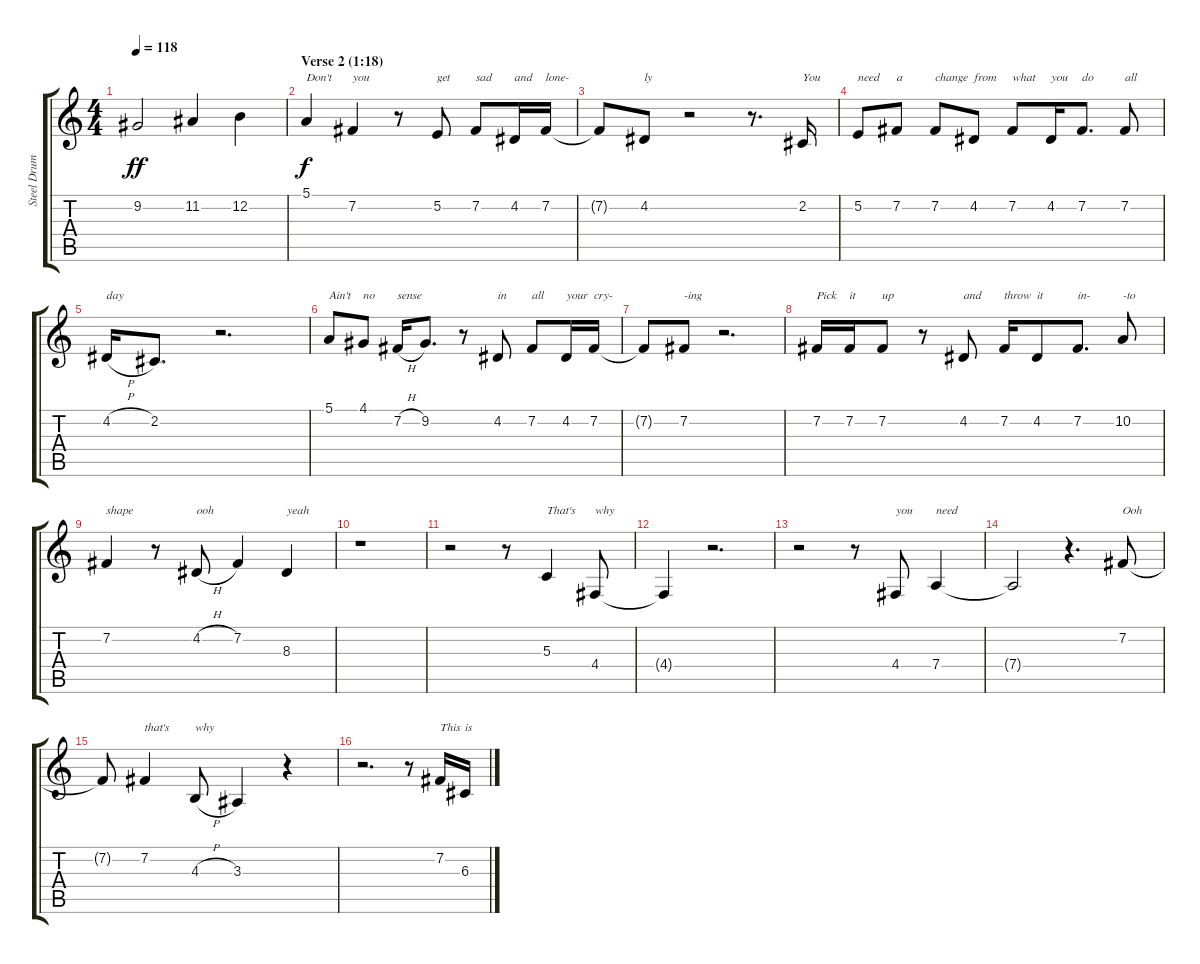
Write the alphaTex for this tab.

\track ("Steel Drums" "Steel Drum") {instrument steeldrums}
\staff {score tabs}
\tuning (E4 B3 G3 D3 A2 E2) {hide}
\ts (4 4)
\tempo 118
\clef g2
\ks c
9.2.2{dy ff} 11.2.4 12.2.4 |
\section ("" "Verse 2 (1:18)")
5.1.4{txt "Don't" dy f} 7.2.4{txt "you"} r.8 5.2.8{txt "get"} 7.2.8{txt "sad"} 4.2.16{txt "and"} 7.2.16{txt "lone-"} |
7.2{t}.8 4.2.8{txt "ly"} r.2 r.8{d} 2.2.16{txt "You"} |
5.2.8{txt "need"} 7.2.8{txt "a"} 7.2.8{txt "change"} 4.2.8{txt "from"} 7.2.8{txt "what"} 4.2.16{txt "you"} 7.2.8{d txt "do"} 7.2.8{txt "all"} |
4.2{h}.16{txt "day"} 2.2.8{d} r.2{d} |
5.1.8{txt "Ain't"} 4.1.8{txt "no"} 7.2{h}.16{txt "sense"} 9.2.8{d} r.8 4.2.8{txt "in"} 7.2.8{txt "all"} 4.2.16{txt "your"} 7.2.16{txt "cry-"} |
7.2{t}.8 7.2.8{txt "-ing"} r.2{d} |
7.2.16{txt "Pick"} 7.2.16{txt "it"} 7.2.8{txt "up"} r.8 4.2.8{txt "and"} 7.2.16{txt "throw"} 4.2.8{txt "it"} 7.2.8{d txt "in-"} 10.2.8{txt "-to"} |
7.2.4{txt "shape"} r.8 4.2{h}.8{txt "ooh"} 7.2.4 8.3.4{txt "yeah"} |
r.1 |
r.2 r.8 5.3.4{txt "That's"} 4.4.8{txt "why"} |
4.4{t}.4 r.2{d} |
r.2 r.8 4.4.8{txt "you"} 7.4.4{txt "need"} |
7.4{t}.2 r.4{d} 7.2.8{txt "Ooh"} |
7.2{t}.8 7.2.4{txt "that's"} 4.3{h}.8{txt "why"} 3.3.4 r.4 |
r.2{d} r.8 7.2.16{txt "This"} 6.3.16{txt "is"}
